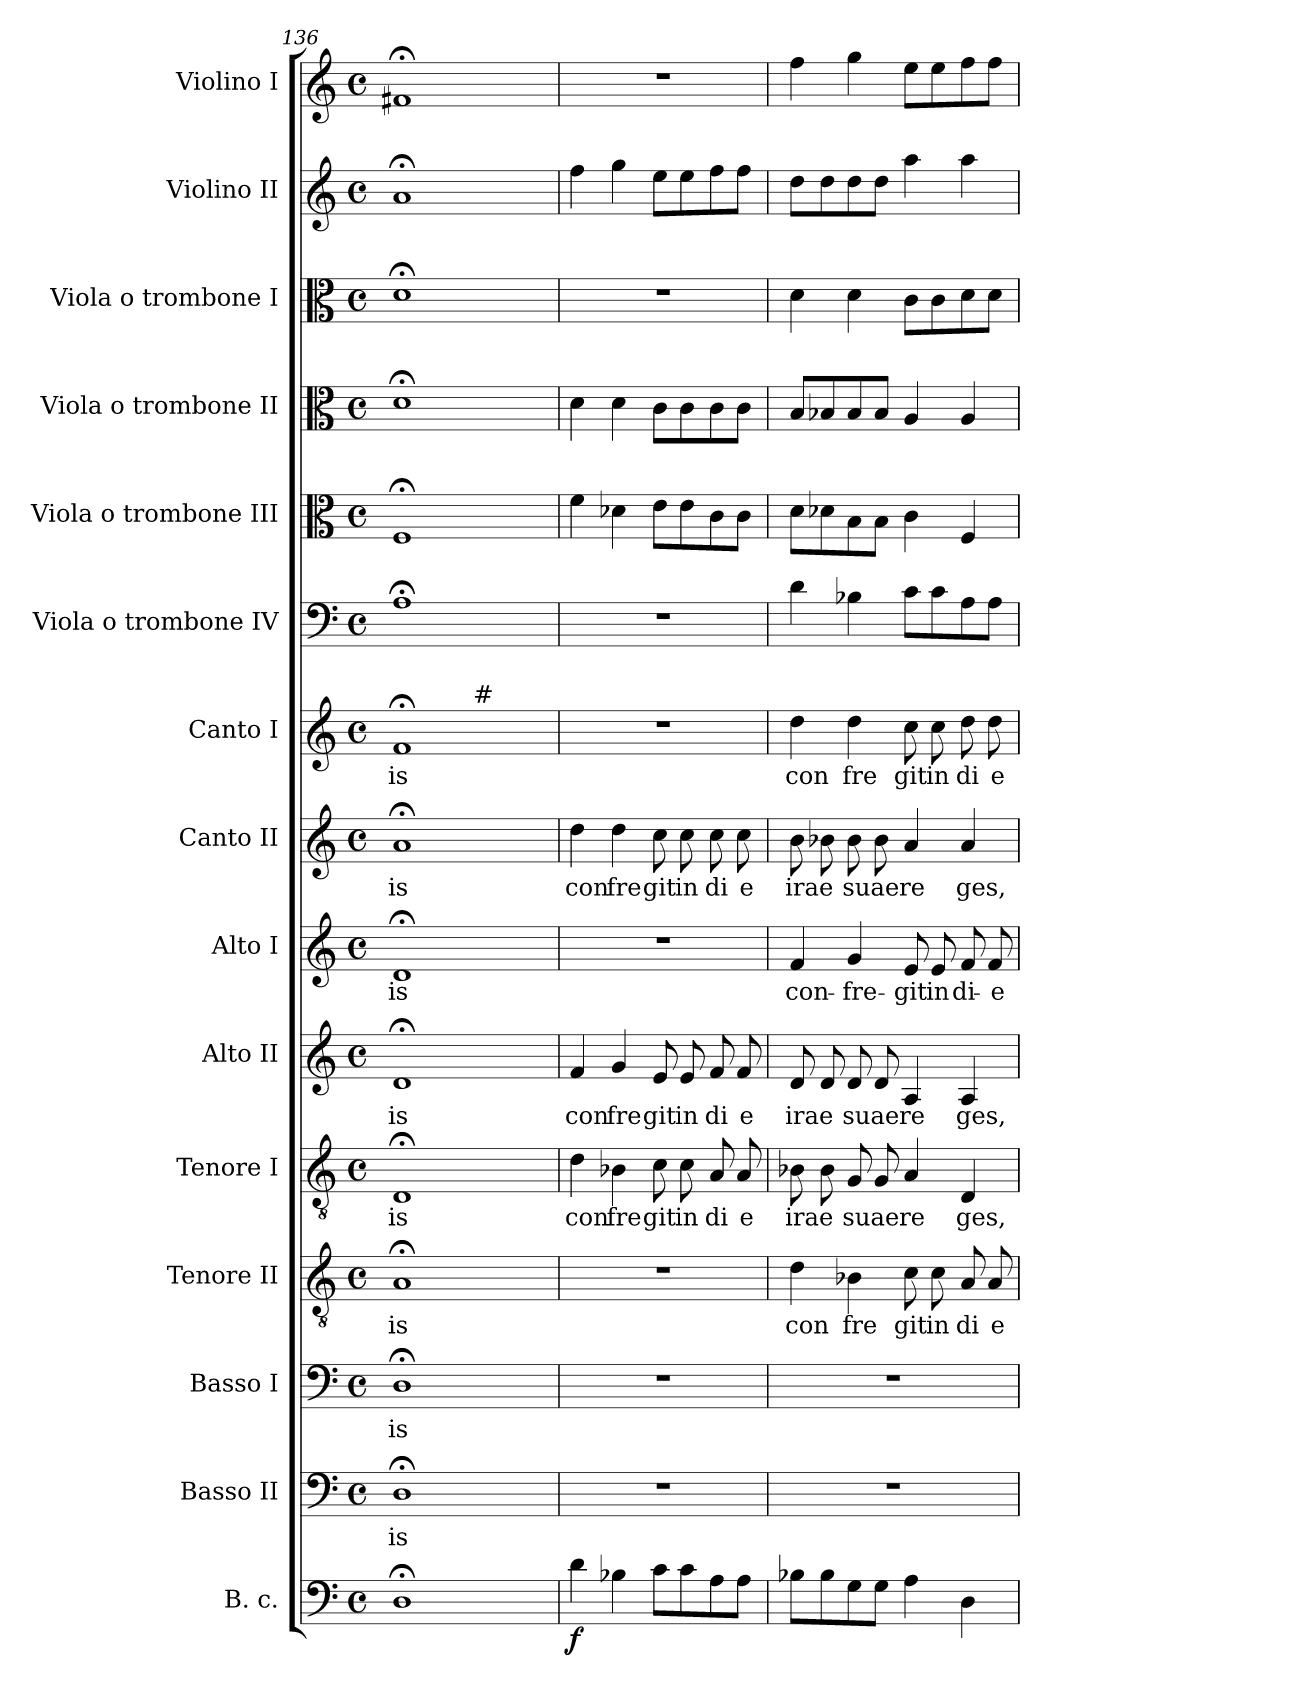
**kern	**dynam	**kern	**text	**kern	**text	**kern	**text	**kern	**text	**kern	**text	**kern	**text	**kern	**text	**kern	**text	**kern	**kern	**kern	**kern	**kern	**kern
*part15	*part15	*part14	*part14	*part13	*part13	*part12	*part12	*part11	*part11	*part10	*part10	*part9	*part9	*part8	*part8	*part7	*part7	*part6	*part5	*part4	*part3	*part2	*part1
*staff15	*staff15	*staff14	*staff14	*staff13	*staff13	*staff12	*staff12	*staff11	*staff11	*staff10	*staff10	*staff9	*staff9	*staff8	*staff8	*staff7	*staff7	*staff6	*staff5	*staff4	*staff3	*staff2	*staff1
*I"B. c.	*	*I"Basso II	*	*I"Basso I	*	*I"Tenore II	*	*I"Tenore I	*	*I"Alto II	*	*I"Alto I	*	*I"Canto II	*	*I"Canto I	*	*I"Viola o trombone IV	*I"Viola o trombone III	*I"Viola o trombone II	*I"Viola o trombone I	*I"Violino II	*I"Violino I
*	*	*	*	*	*	*	*	*	*	*	*	*	*	*	*	*	*	*I'Vla	*I'Vla	*I'Vla	*I'Vla	*I'Vln	*I'Vln
*clefF4	*	*clefF4	*	*clefF4	*	*clefGv2	*	*clefGv2	*	*clefG2	*	*clefG2	*	*clefG2	*	*clefG2	*	*clefF4	*clefC3	*clefC3	*clefC3	*clefG2	*clefG2
*k[]	*	*k[]	*	*k[]	*	*k[]	*	*k[]	*	*k[]	*	*k[]	*	*k[]	*	*k[]	*	*k[]	*k[]	*k[]	*k[]	*k[]	*k[]
*M4/4	*	*M4/4	*	*M4/4	*	*M4/4	*	*M4/4	*	*M4/4	*	*M4/4	*	*M4/4	*	*M4/4	*	*M4/4	*M4/4	*M4/4	*M4/4	*M4/4	*M4/4
*met(c)	*	*met(c)	*	*met(c)	*	*met(c)	*	*met(c)	*	*met(c)	*	*met(c)	*	*met(c)	*	*met(c)	*	*met(c)	*met(c)	*met(c)	*met(c)	*met(c)	*met(c)
=136	=136	=136	=136	=136	=136	=136	=136	=136	=136	=136	=136	=136	=136	=136	=136	=136	=136	=136	=136	=136	=136	=136	=136
!	!	!	!LO:LY:b	!	!LO:LY:b	!	!LO:LY:b	!	!LO:LY:b	!	!LO:LY:b	!	!LO:LY:b	!	!LO:LY:b	!	!LO:LY:b	!	!	!	!	!	!
*	*	*	*	*	*	*	*	*	*	*	*	*	*	*	*	*^	*	*	*	*	*	*	*
1D;<	.	1D;<	is	1D;<	-is	1A;<	is	1D;<	is	1d;<	is	1d;<	-is	1a;<	is	1f;<	4ryy	is	1A;<	1F;<	1d;<	1d;<	1a;<	1f#X;<
.	.	.	.	.	.	.	.	.	.	.	.	.	.	.	.	.	8ryy	.	.	.	.	.	.	.
.	.	.	.	.	.	.	.	.	.	.	.	.	.	.	.	.	32ryy	.	.	.	.	.	.	.
!	!	!	!	!	!	!	!	!	!	!	!	!	!	!	!	!	!LO:TX:a:t=#	!	!	!	!	!	!	!
.	.	.	.	.	.	.	.	.	.	.	.	.	.	.	.	.	2ryy	.	.	.	.	.	.	.
.	.	.	.	.	.	.	.	.	.	.	.	.	.	.	.	.	16.ryy	.	.	.	.	.	.	.
=137	=137	=137	=137	=137	=137	=137	=137	=137	=137	=137	=137	=137	=137	=137	=137	=137	=137	=137	=137	=137	=137	=137	=137	=137
!	!LO:DY:b	!	!	!	!	!	!	!	!LO:LY:b	!	!LO:LY:b	!	!	!	!LO:LY:b	!	!	!	!	!	!	!	!	!
*	*	*	*	*	*	*	*	*	*	*	*	*	*	*	*	*v	*v	*	*	*	*	*	*	*
4d\	f	1r	.	1r	.	1r	.	4d\	con	4f/	con	1r	.	4dd\	con	1r	.	1r	4f\	4d\	1r	4ff\	1r
!	!	!	!	!	!	!	!	!	!LO:LY:b	!	!LO:LY:b	!	!	!	!LO:LY:b	!	!	!	!	!	!	!	!
4B-X\	.	.	.	.	.	.	.	4B-X\	fre	4g/	fre	.	.	4dd\	fre	.	.	.	4d-X\	4d\	.	4gg\	.
!	!	!	!	!	!	!	!	!	!LO:LY:b	!	!LO:LY:b	!	!	!	!LO:LY:b	!	!	!	!	!	!	!	!
8c\L	.	.	.	.	.	.	.	8c\	git	8e/	git	.	.	8cc\	git	.	.	.	8e\L	8c\L	.	8ee\L	.
!	!	!	!	!	!	!	!	!	!LO:LY:b	!	!LO:LY:b	!	!	!	!LO:LY:b	!	!	!	!	!	!	!	!
8c\	.	.	.	.	.	.	.	8c\	in	8e/	in	.	.	8cc\	in	.	.	.	8e\	8c\	.	8ee\	.
!	!	!	!	!	!	!	!	!	!LO:LY:b	!	!LO:LY:b	!	!	!	!LO:LY:b	!	!	!	!	!	!	!	!
8A\	.	.	.	.	.	.	.	8A/	di	8f/	di	.	.	8cc\	di	.	.	.	8c\	8c\	.	8ff\	.
!	!	!	!	!	!	!	!	!	!LO:LY:b	!	!LO:LY:b	!	!	!	!LO:LY:b	!	!	!	!	!	!	!	!
8A\J	.	.	.	.	.	.	.	8A/	e	8f/	e	.	.	8cc\	e	.	.	.	8c\J	8c\J	.	8ff\J	.
=138	=138	=138	=138	=138	=138	=138	=138	=138	=138	=138	=138	=138	=138	=138	=138	=138	=138	=138	=138	=138	=138	=138	=138
!	!	!	!	!	!	!	!LO:LY:b	!	!LO:LY:b	!	!LO:LY:b	!	!LO:LY:b	!	!LO:LY:b	!	!LO:LY:b	!	!	!	!	!	!
8B-X\L	.	1r	.	1r	.	4d\	con	8B-X\	irae	8d/	irae	4f/	con-	8b\	irae	4dd\	con	4d\	8d\L	8B/L	4d\	8dd\L	4ff\
8B-\	.	.	.	.	.	.	.	8B-\	.	8d/	.	.	.	8b-X\	.	.	.	.	8d-X\	8B-X/	.	8dd\	.
!	!	!	!	!	!	!	!LO:LY:b	!	!LO:LY:b	!	!LO:LY:b	!	!LO:LY:b	!	!LO:LY:b	!	!LO:LY:b	!	!	!	!	!	!
8G\	.	.	.	.	.	4B-X\	fre	8G/	suae	8d/	suae	4g/	-fre-	8b-\	suae	4dd\	fre	4B-X\	8B\	8B-/	4d\	8dd\	4gg\
8G\J	.	.	.	.	.	.	.	8G/	.	8d/	.	.	.	8b-\	.	.	.	.	8B\J	8B-/J	.	8dd\J	.
!	!	!	!	!	!	!	!LO:LY:b	!	!LO:LY:b	!	!LO:LY:b	!	!LO:LY:b	!	!LO:LY:b	!	!LO:LY:b	!	!	!	!	!	!
4A\	.	.	.	.	.	8c\	git	4A/	re	4A/	re	8e/	-git	4a/	re	8cc\	git	8c\L	4c\	4A/	8c\L	4aa\	8ee\L
!	!	!	!	!	!	!	!LO:LY:b	!	!	!	!	!	!LO:LY:b	!	!	!	!LO:LY:b	!	!	!	!	!	!
.	.	.	.	.	.	8c\	in	.	.	.	.	8e/	in	.	.	8cc\	in	8c\	.	.	8c\	.	8ee\
!	!	!	!	!	!	!	!LO:LY:b	!	!LO:LY:b	!	!LO:LY:b	!	!LO:LY:b	!	!LO:LY:b	!	!LO:LY:b	!	!	!	!	!	!
4D\	.	.	.	.	.	8A/	di	4D/	ges,	4A/	ges,	8f/	di-	4a/	ges,	8dd\	di	8A\	4F/	4A/	8d\	4aa\	8ff\
!	!	!	!	!	!	!	!LO:LY:b	!	!	!	!	!	!LO:LY:b	!	!	!	!LO:LY:b	!	!	!	!	!	!
.	.	.	.	.	.	8A/	e	.	.	.	.	8f/	-e	.	.	8dd\	e	8A\J	.	.	8d\J	.	8ff\J
=	=	=	=	=	=	=	=	=	=	=	=	=	=	=	=	=	=	=	=	=	=	=	=
*-	*-	*-	*-	*-	*-	*-	*-	*-	*-	*-	*-	*-	*-	*-	*-	*-	*-	*-	*-	*-	*-	*-	*-
